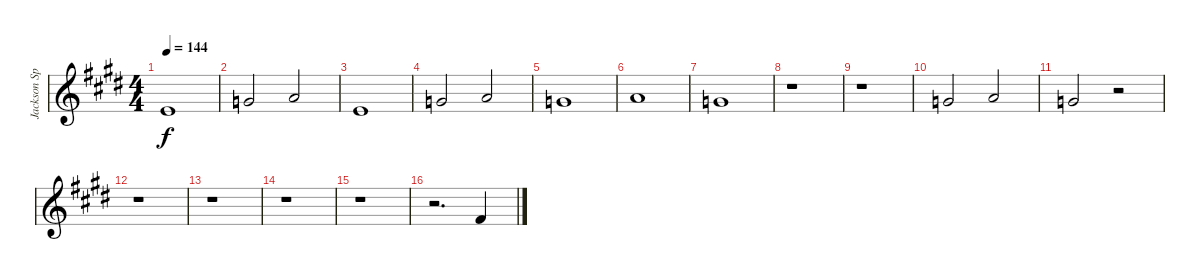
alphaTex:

\track ("Jackson Spiers Vocals" "Jackson Sp") {instrument reedorgan}
\staff {score}
\tuning (E4 B3 G3 D3 A2 E2) {hide}
\ts (4 4)
\tempo 144
\clef g2
\ks c#minor
5.2.1{dy f volume 12 instrument voiceoohs} |
3.1.2 5.1.2 |
5.2.1 |
3.1.2 5.1.2 |
3.1.1 |
5.1.1 |
3.1.1 |
r.1 |
r.1 |
3.1.2{volume 10 instrument choiraahs} 5.1.2 |
3.1.2 r.2 |
r.1 |
r.1 |
r.1 |
r.1 |
r.2{d} 2.1.4
